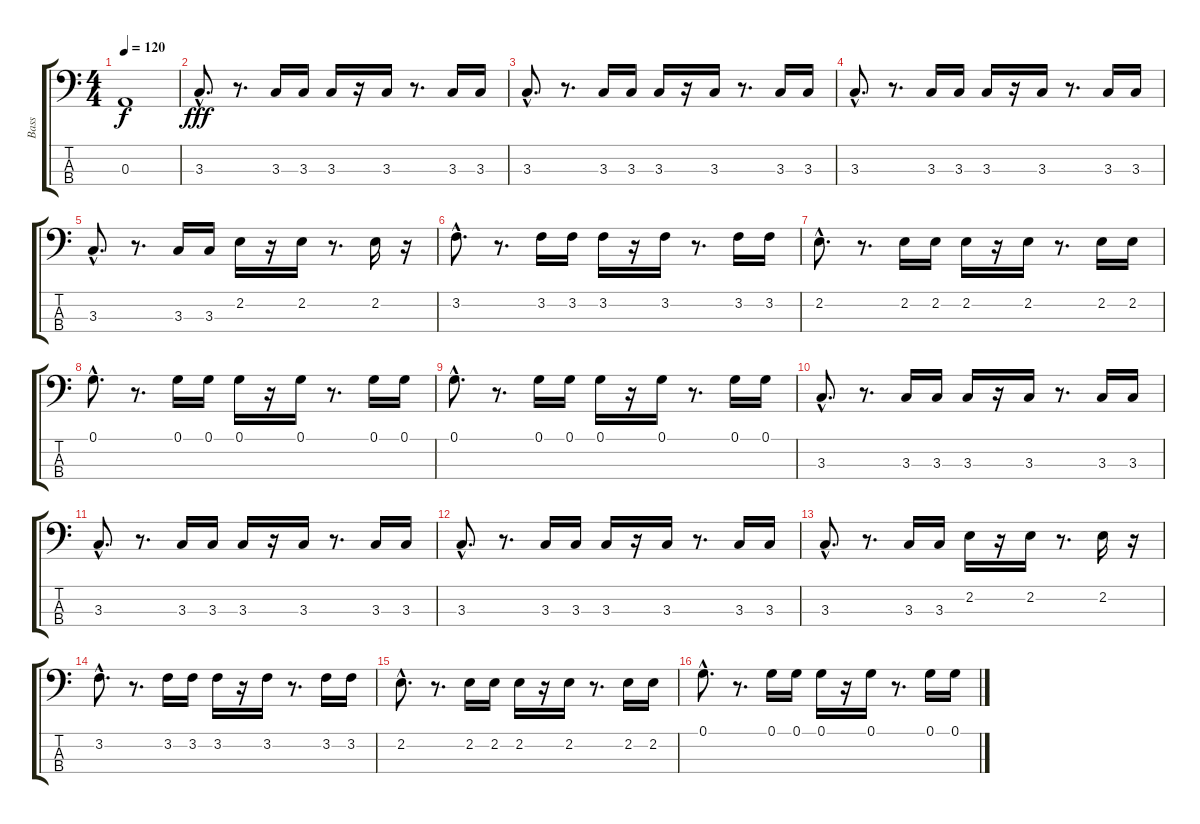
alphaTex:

\track ("Bass" "Bass") {instrument electricbassfinger}
\staff {score tabs}
\tuning (G2 D2 A1 E1) {hide}
\ts (4 4)
\tempo 120
\clef f4
\ks c
0.3.1{dy f} |
3.3{hac}.8{d dy fff} r.8{d} 3.3.16 3.3.16 3.3.16 r.16 3.3.16 r.8{d} 3.3.16 3.3.16 |
3.3{hac}.8{d} r.8{d} 3.3.16 3.3.16 3.3.16 r.16 3.3.16 r.8{d} 3.3.16 3.3.16 |
3.3{hac}.8{d} r.8{d} 3.3.16 3.3.16 3.3.16 r.16 3.3.16 r.8{d} 3.3.16 3.3.16 |
3.3{hac}.8{d} r.8{d} 3.3.16 3.3.16 2.2.16 r.16 2.2.16 r.8{d} 2.2.16 r.16 |
3.2{hac}.8{d} r.8{d} 3.2.16 3.2.16 3.2.16 r.16 3.2.16 r.8{d} 3.2.16 3.2.16 |
2.2{hac}.8{d} r.8{d} 2.2.16 2.2.16 2.2.16 r.16 2.2.16 r.8{d} 2.2.16 2.2.16 |
0.1{hac}.8{d} r.8{d} 0.1.16 0.1.16 0.1.16 r.16 0.1.16 r.8{d} 0.1.16 0.1.16 |
0.1{hac}.8{d} r.8{d} 0.1.16 0.1.16 0.1.16 r.16 0.1.16 r.8{d} 0.1.16 0.1.16 |
3.3{hac}.8{d} r.8{d} 3.3.16 3.3.16 3.3.16 r.16 3.3.16 r.8{d} 3.3.16 3.3.16 |
3.3{hac}.8{d} r.8{d} 3.3.16 3.3.16 3.3.16 r.16 3.3.16 r.8{d} 3.3.16 3.3.16 |
3.3{hac}.8{d} r.8{d} 3.3.16 3.3.16 3.3.16 r.16 3.3.16 r.8{d} 3.3.16 3.3.16 |
3.3{hac}.8{d} r.8{d} 3.3.16 3.3.16 2.2.16 r.16 2.2.16 r.8{d} 2.2.16 r.16 |
3.2{hac}.8{d} r.8{d} 3.2.16 3.2.16 3.2.16 r.16 3.2.16 r.8{d} 3.2.16 3.2.16 |
2.2{hac}.8{d} r.8{d} 2.2.16 2.2.16 2.2.16 r.16 2.2.16 r.8{d} 2.2.16 2.2.16 |
0.1{hac}.8{d} r.8{d} 0.1.16 0.1.16 0.1.16 r.16 0.1.16 r.8{d} 0.1.16 0.1.16
